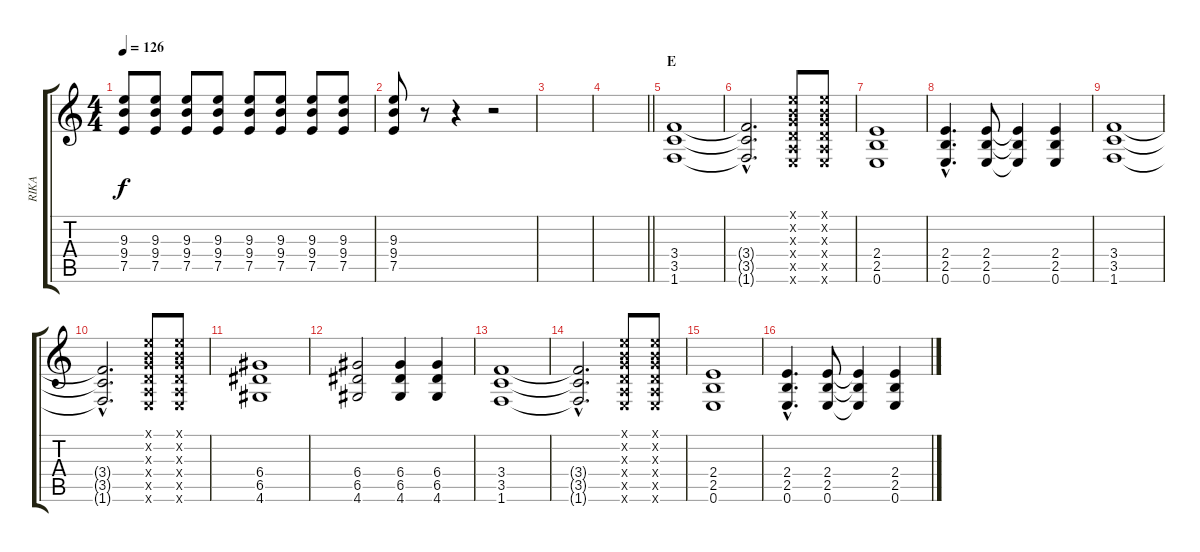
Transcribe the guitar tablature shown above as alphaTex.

\track ("RIKA" "RIKA") {instrument distortionguitar}
\staff {score tabs}
\tuning (E4 B3 G3 D3 A2 E2) {hide}
\ts (4 4)
\tempo 126
\clef g2
\ks c
(9.3 9.4 7.5).8{dy f} (9.3 9.4 7.5).8 (9.3 9.4 7.5).8 (9.3 9.4 7.5).8 (9.3 9.4 7.5).8 (9.3 9.4 7.5).8 (9.3 9.4 7.5).8 (9.3 9.4 7.5).8 |
(9.3 9.4 7.5).8 r.8 r.4 r.2 |
|
\barLineRight lightlight
|
\section ("" "E ")
(3.4 3.5 1.6).1 |
(3.4{hac t} 3.5{hac t} 1.6{hac t}).2{d} (0.1{x} 0.2{x} 0.3{x} 0.4{x} 0.5{x} 0.6{x}).8 (0.1{x} 0.2{x} 0.3{x} 0.4{x} 0.5{x} 0.6{x}).8 |
(2.4 2.5 0.6).1 |
(2.4{hac} 2.5{hac} 0.6{hac}).4{d} (2.4 2.5 0.6).8 (2.4{t} 2.5{t} 0.6{t}).4 (2.4 2.5 0.6).4 |
(3.4 3.5 1.6).1 |
(3.4{hac t} 3.5{hac t} 1.6{hac t}).2{d} (0.1{x} 0.2{x} 0.3{x} 0.4{x} 0.5{x} 0.6{x}).8 (0.1{x} 0.2{x} 0.3{x} 0.4{x} 0.5{x} 0.6{x}).8 |
(6.4 6.5 4.6).1 |
(6.4 6.5 4.6).2 (6.4 6.5 4.6).4 (6.4 6.5 4.6).4 |
(3.4 3.5 1.6).1 |
(3.4{hac t} 3.5{hac t} 1.6{hac t}).2{d} (0.1{x} 0.2{x} 0.3{x} 0.4{x} 0.5{x} 0.6{x}).8 (0.1{x} 0.2{x} 0.3{x} 0.4{x} 0.5{x} 0.6{x}).8 |
(2.4 2.5 0.6).1 |
(2.4{hac} 2.5{hac} 0.6{hac}).4{d} (2.4 2.5 0.6).8 (2.4{t} 2.5{t} 0.6{t}).4 (2.4 2.5 0.6).4
